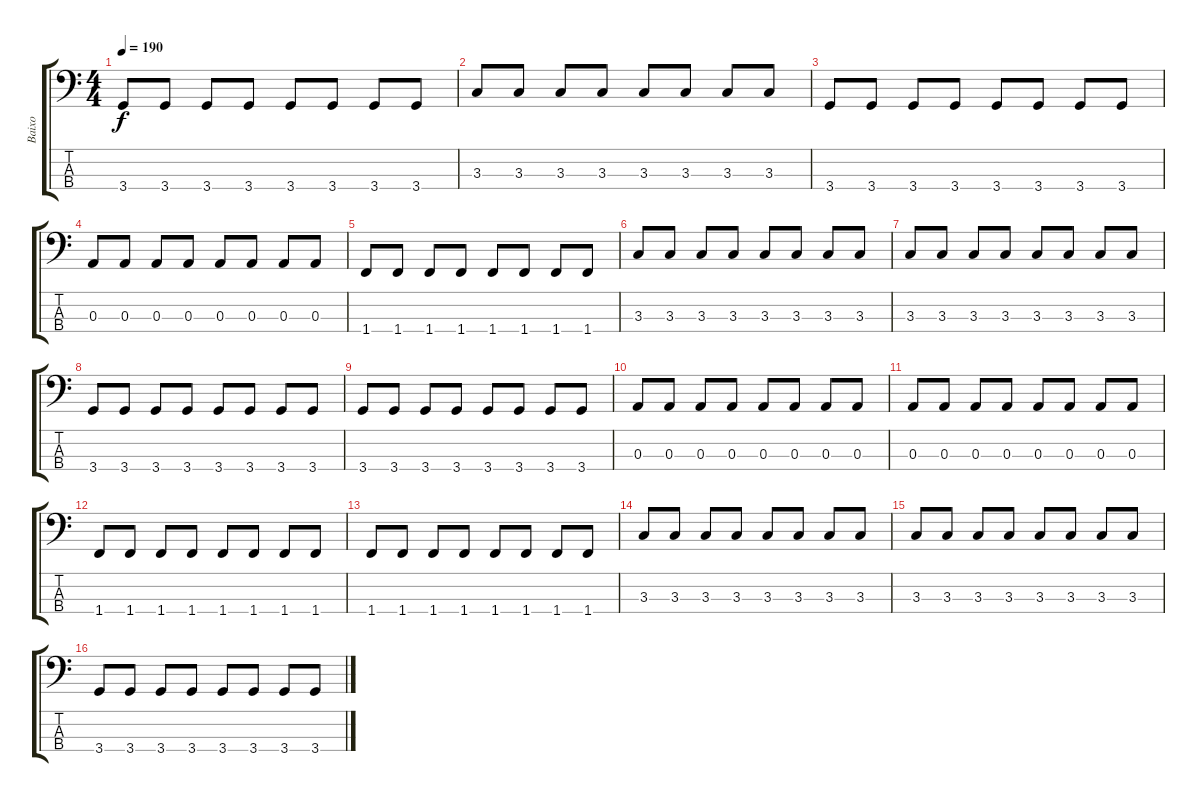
\track ("Baixo" "Baixo") {instrument electricbassfinger}
\staff {score tabs}
\tuning (G2 D2 A1 E1) {hide}
\ts (4 4)
\tempo 190
\clef f4
\ks c
3.4.8{dy f} 3.4.8 3.4.8 3.4.8 3.4.8 3.4.8 3.4.8 3.4.8 |
3.3.8 3.3.8 3.3.8 3.3.8 3.3.8 3.3.8 3.3.8 3.3.8 |
3.4.8 3.4.8 3.4.8 3.4.8 3.4.8 3.4.8 3.4.8 3.4.8 |
0.3.8 0.3.8 0.3.8 0.3.8 0.3.8 0.3.8 0.3.8 0.3.8 |
1.4.8 1.4.8 1.4.8 1.4.8 1.4.8 1.4.8 1.4.8 1.4.8 |
3.3.8 3.3.8 3.3.8 3.3.8 3.3.8 3.3.8 3.3.8 3.3.8 |
3.3.8 3.3.8 3.3.8 3.3.8 3.3.8 3.3.8 3.3.8 3.3.8 |
3.4.8 3.4.8 3.4.8 3.4.8 3.4.8 3.4.8 3.4.8 3.4.8 |
3.4.8 3.4.8 3.4.8 3.4.8 3.4.8 3.4.8 3.4.8 3.4.8 |
0.3.8 0.3.8 0.3.8 0.3.8 0.3.8 0.3.8 0.3.8 0.3.8 |
0.3.8 0.3.8 0.3.8 0.3.8 0.3.8 0.3.8 0.3.8 0.3.8 |
1.4.8 1.4.8 1.4.8 1.4.8 1.4.8 1.4.8 1.4.8 1.4.8 |
1.4.8 1.4.8 1.4.8 1.4.8 1.4.8 1.4.8 1.4.8 1.4.8 |
3.3.8 3.3.8 3.3.8 3.3.8 3.3.8 3.3.8 3.3.8 3.3.8 |
3.3.8 3.3.8 3.3.8 3.3.8 3.3.8 3.3.8 3.3.8 3.3.8 |
3.4.8 3.4.8 3.4.8 3.4.8 3.4.8 3.4.8 3.4.8 3.4.8
